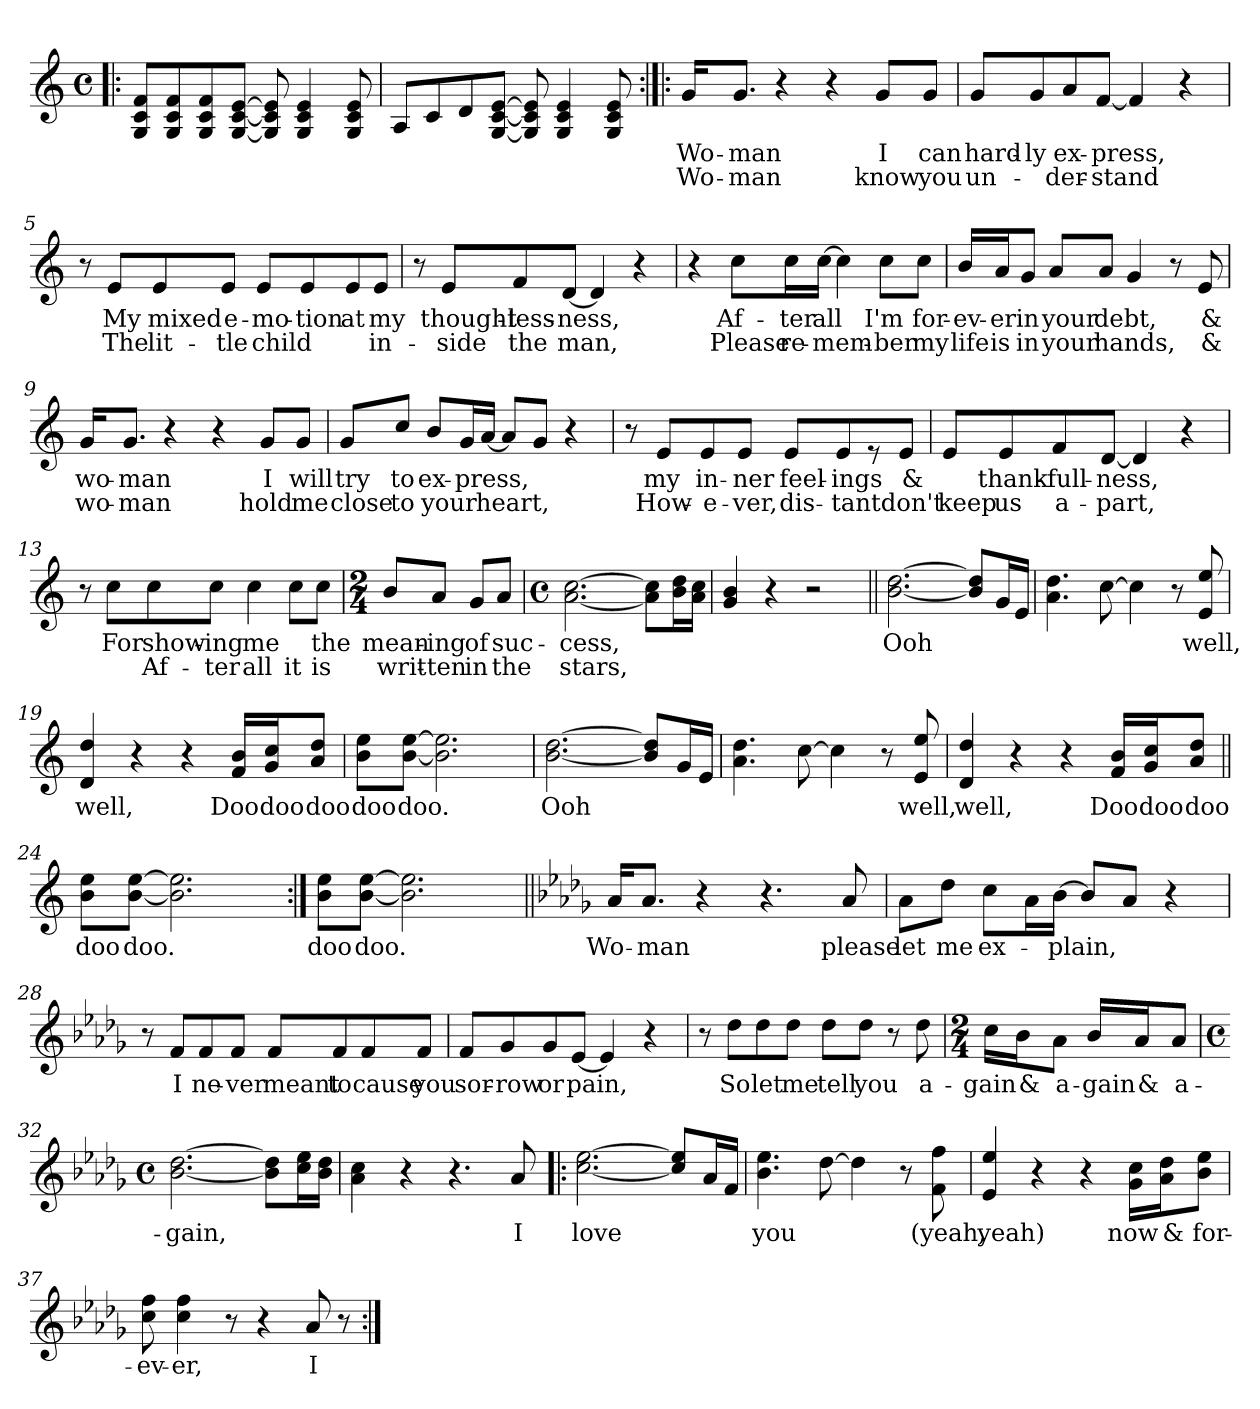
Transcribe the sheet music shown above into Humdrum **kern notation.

**kern	**text	**text
*part1	*part1	*part1
*staff1	*staff1	*staff1
*clefG2	*	*
*k[]	*	*
*C:	*	*
*M4/4	*	*
*met(c)	*	*
*MM85	*	*
=1!|:	=1!|:	=1!|:
8G/ 8c/ 8f/L	.	.
8G/ 8c/ 8f/	.	.
8G/ 8c/ 8f/	.	.
[8G/ [8c/ [8e/J	.	.
8G/] 8c/] 8e/]	.	.
4G/ 4c/ 4e/	.	.
8G/ 8c/ 8e/	.	.
=2	=2	=2
8A/L	.	.
8c/	.	.
8d/	.	.
[8G/ [8c/ [8e/J	.	.
8G/] 8c/] 8e/]	.	.
4G/ 4c/ 4e/	.	.
8G/ 8c/ 8e/	.	.
!!LO:LB:g=z
=3:|!|:	=3:|!|:	=3:|!|:
!	!LO:LY:b	!LO:LY:b
16g/KL	Wo-	Wo-
!	!LO:LY:b	!LO:LY:b
8.g/J	-man	-man
4r	.	.
!	!	!LO:LY:b
4r	.	I
!	!LO:LY:b	!LO:LY:b
8g/L	I	know
!	!LO:LY:b	!LO:LY:b
8g/J	can	you
=4	=4	=4
!	!LO:LY:b	!LO:LY:b
8g/L	hard-	un-
!	!LO:LY:b	!
8g/	-ly	.
!	!LO:LY:b	!LO:LY:b
8a/	ex-	-der-
!	!LO:LY:b	!LO:LY:b
[8f/J	-press,	-stand
4f/]	.	.
4r	.	.
!!LO:LB:g=z
=5	=5	=5
8r	.	.
!	!LO:LY:b	!LO:LY:b
8e/L	My	The
!	!LO:LY:b	!LO:LY:b
8e/	mixed	lit-
!	!LO:LY:b	!LO:LY:b
8e/J	e-	-tle
!	!LO:LY:b	!LO:LY:b
8e/L	-mo-	child
!	!LO:LY:b	!
8e/	-tion	.
!	!LO:LY:b	!
8e/	at	.
!	!LO:LY:b	!LO:LY:b
8e/J	my	in-
=6	=6	=6
8r	.	.
!	!LO:LY:b	!LO:LY:b
8e/L	thought-	-side
!	!LO:LY:b	!LO:LY:b
8f/	-less-	the
!	!LO:LY:b	!LO:LY:b
[8d/J	-ness,	man,
4d/]	.	.
4r	.	.
=7	=7	=7
4r	.	.
!	!LO:LY:b	!LO:LY:b
8cc\L	Af-	Please
!	!LO:LY:b	!LO:LY:b
16cc\L	-ter	re-
!	!LO:LY:b	!LO:LY:b
[16cc\JJ	all	-mem-
4cc\]	.	.
!	!LO:LY:b	!LO:LY:b
8cc\L	I'm	-ber
!	!LO:LY:b	!LO:LY:b
8cc\J	for-	my
!!LO:LB:g=z
=8	=8	=8
!	!LO:LY:b	!LO:LY:b
16b/LL	-ev-	life
!	!LO:LY:b	!LO:LY:b
16a/J	-er	is
!	!LO:LY:b	!LO:LY:b
8g/J	in	in
!	!LO:LY:b	!LO:LY:b
8a/L	your	your
!	!LO:LY:b	!LO:LY:b
8a/J	debt,	hands,
4g/	.	.
8r	.	.
!	!LO:LY:b	!LO:LY:b
8e/	&	&
=9	=9	=9
!	!LO:LY:b	!LO:LY:b
16g/KL	wo-	wo-
!	!LO:LY:b	!LO:LY:b
8.g/J	-man	-man
4r	.	.
4r	.	.
!	!LO:LY:b	!LO:LY:b
8g/L	I	hold
!	!LO:LY:b	!LO:LY:b
8g/J	will	me
=10	=10	=10
!	!LO:LY:b	!LO:LY:b
8g/L	try	close
!	!LO:LY:b	!LO:LY:b
8cc/J	to	to
!	!LO:LY:b	!LO:LY:b
8b/L	ex-	your
!	!LO:LY:b	!
16g/L	-press,	.
!	!	!LO:LY:b
[16a/JJ	.	heart,
8a/L]	.	.
8g/J	.	.
4r	.	.
!!LO:LB:g=z
=11	=11	=11
8r	.	.
!	!LO:LY:b	!LO:LY:b
8e/L	my	How-
!	!LO:LY:b	!LO:LY:b
8e/	in-	-e-
!	!LO:LY:b	!LO:LY:b
8e/J	-ner	-ver,
!	!LO:LY:b	!LO:LY:b
8e/L	feel-	dis-
!	!LO:LY:b	!LO:LY:b
8e/	-ings	-tant
8r	.	.
!	!LO:LY:b	!LO:LY:b
8e/J	&	don't
=12	=12	=12
!	!	!LO:LY:b
8e/L	.	keep
!	!LO:LY:b	!LO:LY:b
8e/	thank-	us
!	!LO:LY:b	!LO:LY:b
8f/	-full-	a-
!	!LO:LY:b	!LO:LY:b
[8d/J	-ness,	-part,
4d/]	.	.
4r	.	.
=13	=13	=13
8r	.	.
!	!LO:LY:b	!
8cc\L	For	.
!	!LO:LY:b	!LO:LY:b
8cc\	show-	Af-
!	!LO:LY:b	!LO:LY:b
8cc\J	-ing	-ter
!	!LO:LY:b	!LO:LY:b
4cc\	me	all
!	!	!LO:LY:b
8cc\L	.	it
!	!LO:LY:b	!LO:LY:b
8cc\J	the	is
!!LO:LB:g=z
=14	=14	=14
*M2/4	*	*
!	!LO:LY:b	!LO:LY:b
8b/L	mean-	writ-
!	!LO:LY:b	!LO:LY:b
8a/J	-ing	-ten
!	!LO:LY:b	!LO:LY:b
8g/L	of	in
!	!LO:LY:b	!LO:LY:b
8a/J	suc-	the
=15	=15	=15
*M4/4	*	*
*met(c)	*	*
!	!LO:LY:b	!LO:LY:b
[2.a\ [2.cc\	-cess,	stars,
8a\] 8cc\]L	.	.
16b\ 16dd\L	.	.
16a\ 16cc\JJ	.	.
=16	=16	=16
4g/ 4b/	.	.
4r	.	.
2r	.	.
!!LO:LB:g=z
=17||	=17||	=17||
!	!LO:LY:b	!
[2.b\ [2.dd\	Ooh	.
8b/] 8dd/]L	.	.
16g/L	.	.
16e/JJ	.	.
=18	=18	=18
4.a\ 4.dd\	.	.
[8cc\	.	.
4cc\]	.	.
8r	.	.
!	!LO:LY:b	!
8e/ 8ee/	well,	.
=19	=19	=19
!	!LO:LY:b	!
4d/ 4dd/	well,	.
4r	.	.
4r	.	.
!	!LO:LY:b	!
16f/ 16b/LL	Doo	.
!	!LO:LY:b	!
16g/ 16cc/J	doo	.
!	!LO:LY:b	!
8a/ 8dd/J	doo	.
=20	=20	=20
!	!LO:LY:b	!
8b\ 8ee\L	doo	.
!	!LO:LY:b	!
[8b\ [8ee\J	doo.	.
2.b\] 2.ee\]	.	.
!!LO:PB:g=z
=21	=21	=21
!	!LO:LY:b	!
[2.b\ [2.dd\	Ooh	.
8b/] 8dd/]L	.	.
16g/L	.	.
16e/JJ	.	.
=22	=22	=22
4.a\ 4.dd\	.	.
[8cc\	.	.
4cc\]	.	.
8r	.	.
!	!LO:LY:b	!
8e/ 8ee/	well,	.
=23	=23	=23
!	!LO:LY:b	!
4d/ 4dd/	well,	.
4r	.	.
4r	.	.
!	!LO:LY:b	!
16f/ 16b/LL	Doo	.
!	!LO:LY:b	!
16g/ 16cc/J	doo	.
!	!LO:LY:b	!
8a/ 8dd/J	doo	.
=24||	=24||	=24||
!	!LO:LY:b	!
8b\ 8ee\L	doo	.
!	!LO:LY:b	!
[8b\ [8ee\J	doo.	.
2.b\] 2.ee\]	.	.
!!LO:LB:g=z
=25:|!	=25:|!	=25:|!
!	!LO:LY:b	!
8b\ 8ee\L	doo	.
!	!LO:LY:b	!
[8b\ [8ee\J	doo.	.
2.b\] 2.ee\]	.	.
=26||	=26||	=26||
*k[b-e-a-d-g-]	*	*
*D-:	*	*
!	!LO:LY:b	!
16a-/KL	Wo-	.
!	!LO:LY:b	!
8.a-/J	-man	.
4r	.	.
4.r	.	.
!	!LO:LY:b	!
8a-/	please	.
=27	=27	=27
!	!LO:LY:b	!
8a-\L	let	.
!	!LO:LY:b	!
8dd-\J	me	.
!	!LO:LY:b	!
8cc\L	ex-	.
16a-\L	.	.
!	!LO:LY:b	!
[16b-\JJ	-plain,	.
8b-/L]	.	.
8a-/J	.	.
4r	.	.
!!LO:LB:g=z
=28	=28	=28
8r	.	.
!	!LO:LY:b	!
8f/L	I	.
!	!LO:LY:b	!
8f/	ne-	.
!	!LO:LY:b	!
8f/J	-ver	.
!	!LO:LY:b	!
8f/L	meant	.
!	!LO:LY:b	!
8f/	to	.
!	!LO:LY:b	!
8f/	cause	.
!	!LO:LY:b	!
8f/J	you	.
=29	=29	=29
!	!LO:LY:b	!
8f/L	sor-	.
!	!LO:LY:b	!
8g-/	-row	.
!	!LO:LY:b	!
8g-/	or	.
!	!LO:LY:b	!
[8e-/J	pain,	.
4e-/]	.	.
4r	.	.
=30	=30	=30
8r	.	.
!	!LO:LY:b	!
8dd-\L	So	.
!	!LO:LY:b	!
8dd-\	let	.
!	!LO:LY:b	!
8dd-\J	me	.
!	!LO:LY:b	!
8dd-\L	tell	.
!	!LO:LY:b	!
8dd-\J	you	.
8r	.	.
!	!LO:LY:b	!
8dd-\	a-	.
!!LO:LB:g=z
=31	=31	=31
*M2/4	*	*
!	!LO:LY:b	!
16cc\LL	-gain	.
!	!LO:LY:b	!
16b-\J	&	.
!	!LO:LY:b	!
8a-\J	a-	.
!	!LO:LY:b	!
16b-/LL	-gain	.
!	!LO:LY:b	!
16a-/J	&	.
!	!LO:LY:b	!
8a-/J	a-	.
=32	=32	=32
*M4/4	*	*
*met(c)	*	*
!	!LO:LY:b	!
[2.b-\ [2.dd-\	-gain,	.
8b-\] 8dd-\]L	.	.
16cc\ 16ee-\L	.	.
16b-\ 16dd-\JJ	.	.
=33	=33	=33
4a-\ 4cc\	.	.
4r	.	.
4.r	.	.
!	!LO:LY:b	!
8a-/	I	.
!!LO:LB:g=z
=34!|:	=34!|:	=34!|:
!	!LO:LY:b	!
[2.cc\ [2.ee-\	love	.
8cc/] 8ee-/]L	.	.
16a-/L	.	.
16f/JJ	.	.
=35	=35	=35
!	!LO:LY:b	!
4.b-\ 4.ee-\	you	.
[8dd-\	.	.
4dd-\]	.	.
8r	.	.
!	!LO:LY:b	!
8f\ 8ff\	(yeah,	.
=36	=36	=36
!	!LO:LY:b	!
4e-/ 4ee-/	yeah)	.
4r	.	.
4r	.	.
!	!LO:LY:b	!
16g-\ 16cc\LL	now	.
!	!LO:LY:b	!
16a-\ 16dd-\J	&	.
!	!LO:LY:b	!
8b-\ 8ee-\J	for-	.
=37	=37	=37
!	!LO:LY:b	!
8cc\ 8ff\	-ev-	.
!	!LO:LY:b	!
4cc\ 4ff\	-er,	.
8r	.	.
4r	.	.
!	!LO:LY:b	!
8a-/	I	.
8r	.	.
=:|!	=:|!	=:|!
*-	*-	*-
